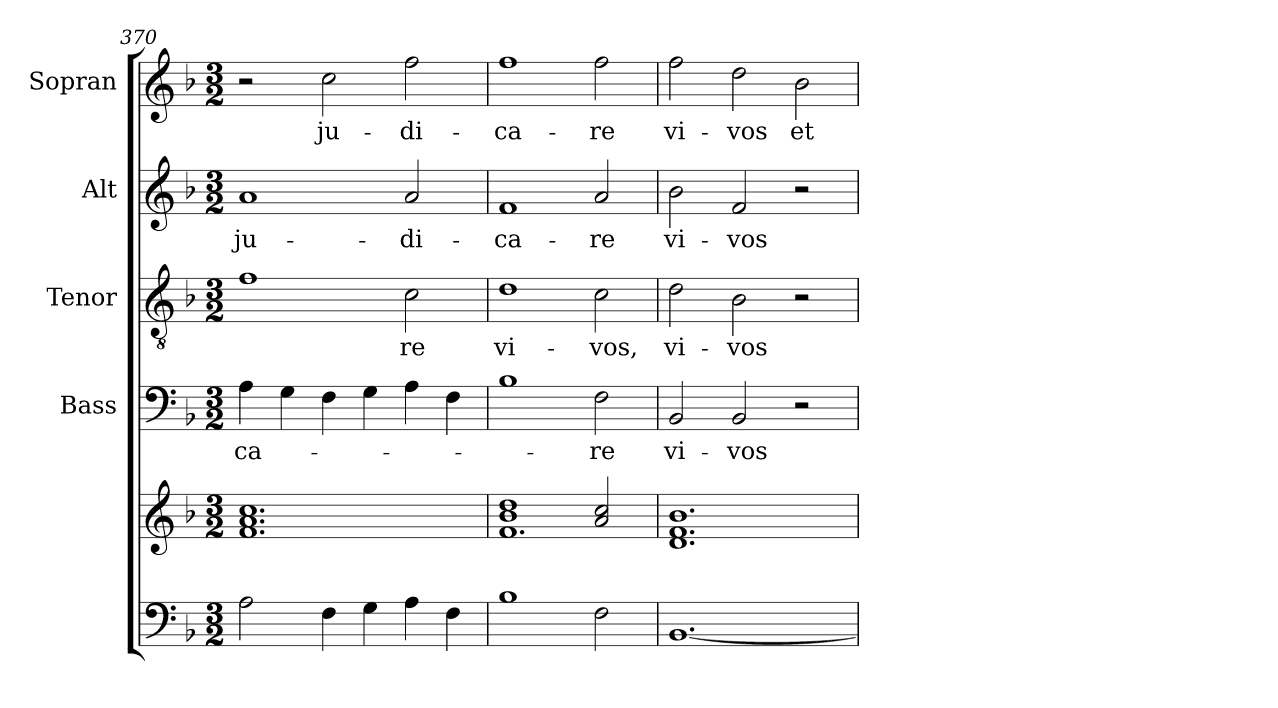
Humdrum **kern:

**kern	**kern	**kern	**text	**kern	**text	**kern	**text	**kern	**text
*part5	*part5	*part4	*part4	*part3	*part3	*part2	*part2	*part1	*part1
*staff6	*staff5	*staff4	*staff4	*staff3	*staff3	*staff2	*staff2	*staff1	*staff1
*	*	*I"Bass	*	*I"Tenor	*	*I"Alt	*	*I"Sopran	*
*	*	*I'B.	*	*I'T.	*	*I'A.	*	*I'S.	*
*clefF4	*clefG2	*clefF4	*	*clefGv2	*	*clefG2	*	*clefG2	*
*k[b-]	*k[b-]	*k[b-]	*	*k[b-]	*	*k[b-]	*	*k[b-]	*
*F:	*F:	*F:	*	*F:	*	*F:	*	*F:	*
*M3/2	*M3/2	*M3/2	*	*M3/2	*	*M3/2	*	*M3/2	*
=370	=370	=370	=370	=370	=370	=370	=370	=370	=370
!	!	!	!LO:LY:b	!	!	!	!LO:LY:b	!	!
2A\	1.f 1.a 1.cc	4A\	-ca-	1f	.	1a	ju-	2r	.
.	.	4G\	.	.	.	.	.	.	.
!	!	!	!	!	!	!	!	!	!LO:LY:b
4F\	.	4F\	.	.	.	.	.	2cc\	ju-
4G\	.	4G\	.	.	.	.	.	.	.
!	!	!	!	!	!LO:LY:b	!	!LO:LY:b	!	!LO:LY:b
4A\	.	4A\	.	2c\	-re	2a/	-di-	2ff\	-di-
4F\	.	4F\	.	.	.	.	.	.	.
=371	=371	=371	=371	=371	=371	=371	=371	=371	=371
*	*^	*	*	*	*	*	*	*	*
!	!	!	!	!	!	!LO:LY:b	!	!LO:LY:b	!	!LO:LY:b
1B-	1b- 1dd	1.f	1B-	.	1d	vi-	1f	-ca-	1ff	-ca-
!	!	!	!	!LO:LY:b	!	!LO:LY:b	!	!LO:LY:b	!	!LO:LY:b
2F\	2a/ 2cc/	.	2F\	-re	2c\	-vos,	2a/	-re	2ff\	-re
*	*v	*v	*	*	*	*	*	*	*	*
=372	=372	=372	=372	=372	=372	=372	=372	=372	=372
!	!	!	!LO:LY:b	!	!LO:LY:b	!	!LO:LY:b	!	!LO:LY:b
[1.BB-	1.d 1.f 1.b-	2BB-/	vi-	2d\	vi-	2b-\	vi-	2ff\	vi-
!	!	!	!LO:LY:b	!	!LO:LY:b	!	!LO:LY:b	!	!LO:LY:b
.	.	2BB-/	-vos	2B-\	-vos	2f/	-vos	2dd\	-vos
!	!	!	!	!	!	!	!	!	!LO:LY:b
.	.	2r	.	2r	.	2r	.	2b-\	et
=	=	=	=	=	=	=	=	=	=
*-	*-	*-	*-	*-	*-	*-	*-	*-	*-
